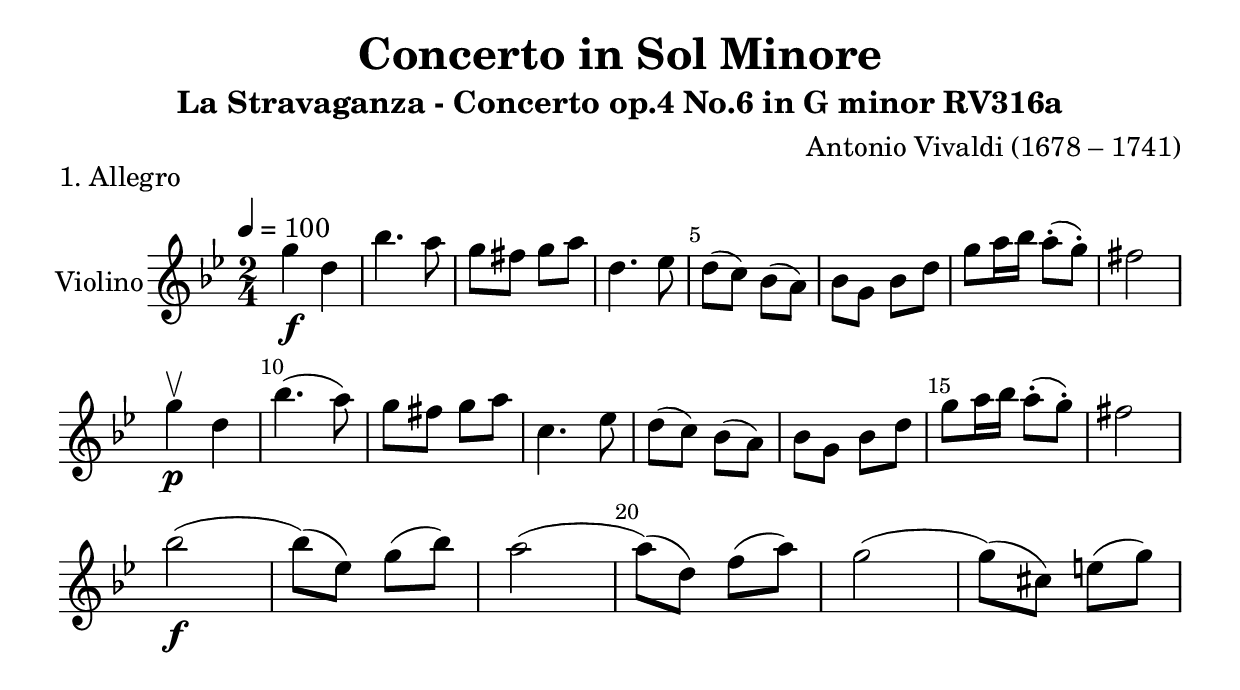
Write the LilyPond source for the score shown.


\version "2.14.0"
\include "english.ly"
% english.ly     c   d   e   f   g   a   b   -s/-sharp   -f/-flat

#(set-global-staff-size 24)

\header {
        title = "Concerto in Sol Minore"
        subtitle = "La Stravaganza - Concerto op.4 No.6 in G minor RV316a"
        piece = "1. Allegro"
        composer = "Antonio Vivaldi (1678 – 1741)"
         date = "1720"
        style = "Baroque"
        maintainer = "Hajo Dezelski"
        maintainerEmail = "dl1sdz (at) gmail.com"
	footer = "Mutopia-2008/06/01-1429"
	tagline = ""
}

ViolinoSolo =  	\relative g'' {
  \tempo 4=100
  \clef violin
  \key g \minor
  \time 2/4
  \set Staff.midiInstrument = #"violin"
  \override Score.BarNumber #'break-visibility = #'#(#f #t #t)
  \set Score.barNumberVisibility = #(every-nth-bar-number-visible 5)
g4\f d4        | bf'4. a8   | g fs g a | d,4. ef8 | d8( c) \stemDown bf( a) | bf g bf d | g8 a16 bf16 a8-.( g8-.) | fs2 | \break
g4-\upbow\p d4 | bf'4.( a8) | g fs g a | c,4. ef8 | d8( c) \stemDown bf( a) | bf g bf d | g8 a16 bf16 a8-.( g8-.) | fs2 | \break
bf2\f( | bf8)( ef,) g( bf) | a2( | a8)( d,) f( a) | g2( | g8)( cs,) e( g) |   

}


% The score definition

\score {
	\context Staff << 
        \set Staff.instrumentName = "Violino"
        { 
		\ViolinoSolo  
		}
    >>
	\layout { }
 	 \midi { 
	 }
}

